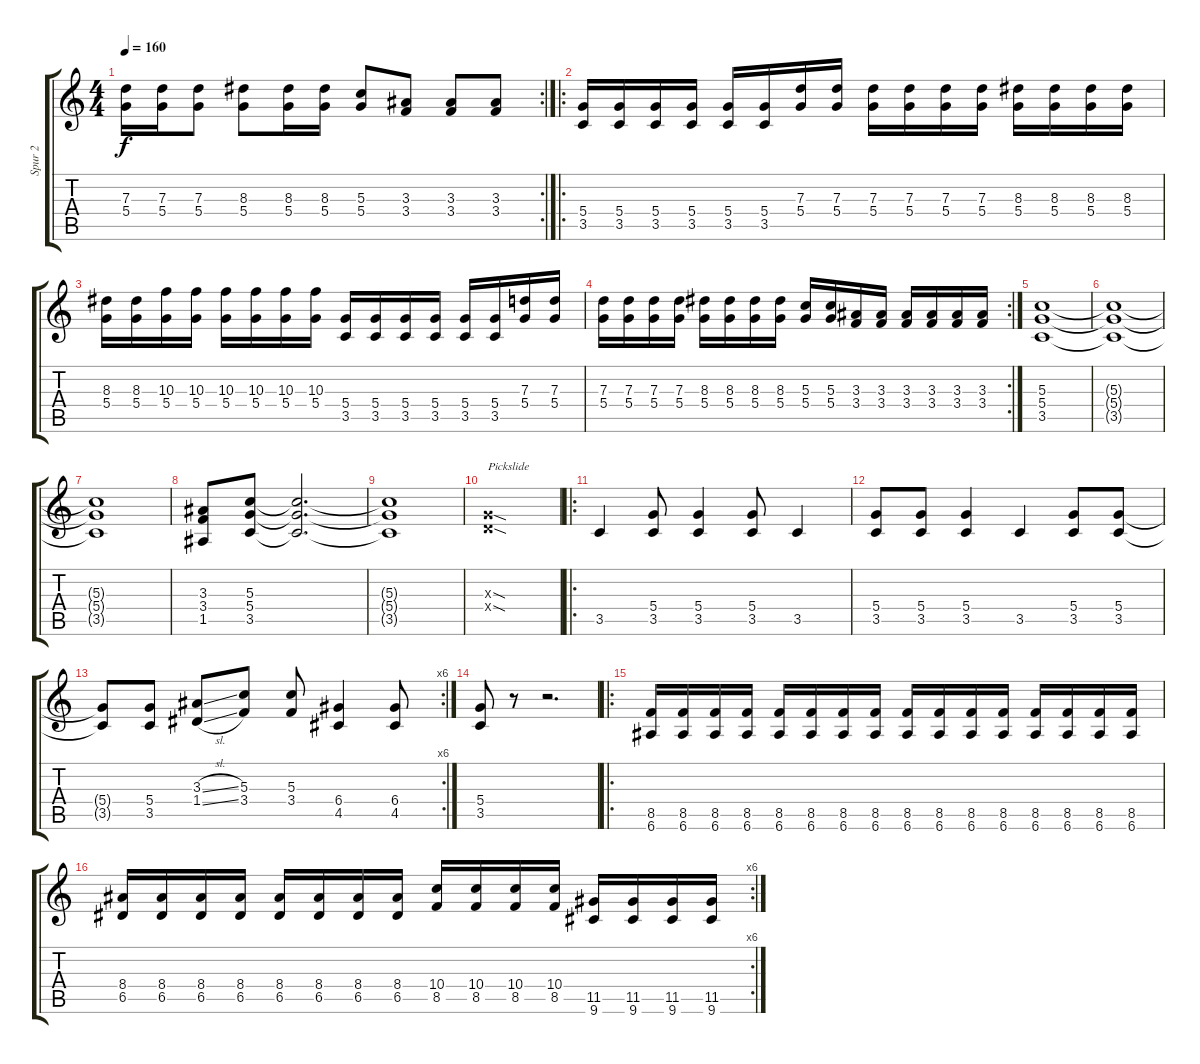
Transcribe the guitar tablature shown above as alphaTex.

\track ("Spur 2" "Spur 2") {instrument distortionguitar}
\staff {score tabs}
\tuning (E4 B3 G3 D3 A2 E2) {hide}
\rc 2
\ts (4 4)
\tempo 160
\clef g2
\ks c
(7.3 5.4).16{dy f} (7.3 5.4).16 (7.3 5.4).8 (8.3 5.4).8 (8.3 5.4).16 (8.3 5.4).16 (5.3 5.4).8 (3.3 3.4).8 (3.3 3.4).8 (3.3 3.4).8 |
\ro
(5.4 3.5).16 (5.4 3.5).16 (5.4 3.5).16 (5.4 3.5).16 (5.4 3.5).16 (5.4 3.5).16 (7.3 5.4).16 (7.3 5.4).16 (7.3 5.4).16 (7.3 5.4).16 (7.3 5.4).16 (7.3 5.4).16 (8.3 5.4).16 (8.3 5.4).16 (8.3 5.4).16 (8.3 5.4).16 |
(8.3 5.4).16 (8.3 5.4).16 (10.3 5.4).16 (10.3 5.4).16 (10.3 5.4).16 (10.3 5.4).16 (10.3 5.4).16 (10.3 5.4).16 (5.4 3.5).16 (5.4 3.5).16 (5.4 3.5).16 (5.4 3.5).16 (5.4 3.5).16 (5.4 3.5).16 (7.3 5.4).16 (7.3 5.4).16 |
\rc 2
(7.3 5.4).16 (7.3 5.4).16 (7.3 5.4).16 (7.3 5.4).16 (8.3 5.4).16 (8.3 5.4).16 (8.3 5.4).16 (8.3 5.4).16 (5.3 5.4).16 (5.3 5.4).16 (3.3 3.4).16 (3.3 3.4).16 (3.3 3.4).16 (3.3 3.4).16 (3.3 3.4).16 (3.3 3.4).16 |
(5.3 5.4 3.5).1 |
(5.3{t} 5.4{t} 3.5{t}).1 |
(5.3{t} 5.4{t} 3.5{t}).1 |
(3.3 3.4 1.5).8 (5.3 5.4 3.5).8 (5.3{t} 5.4{t} 3.5{t}).2{d} |
(5.3{t} 5.4{t} 3.5{t}).1 |
(0.3{sod x} 0.4{sod x}).1{txt "Pickslide"} |
\ro
3.5.4 (5.4 3.5).8 (5.4 3.5).4 (5.4 3.5).8 3.5.4 |
(5.4 3.5).8 (5.4 3.5).8 (5.4 3.5).4 3.5.4 (5.4 3.5).8 (5.4 3.5).8 |
\rc 6
(5.4{t} 3.5{t}).8 (5.4 3.5).8 (3.3{sl} 1.4{sl}).8 (5.3 3.4).8 (5.3 3.4).8 (6.4 4.5).4 (6.4 4.5).8 |
(5.4 3.5).8 r.8 r.2{d} |
\ro
(8.5 6.6).16 (8.5 6.6).16 (8.5 6.6).16 (8.5 6.6).16 (8.5 6.6).16 (8.5 6.6).16 (8.5 6.6).16 (8.5 6.6).16 (8.5 6.6).16 (8.5 6.6).16 (8.5 6.6).16 (8.5 6.6).16 (8.5 6.6).16 (8.5 6.6).16 (8.5 6.6).16 (8.5 6.6).16 |
\rc 6
(8.4 6.5).16 (8.4 6.5).16 (8.4 6.5).16 (8.4 6.5).16 (8.4 6.5).16 (8.4 6.5).16 (8.4 6.5).16 (8.4 6.5).16 (10.4 8.5).16 (10.4 8.5).16 (10.4 8.5).16 (10.4 8.5).16 (11.5 9.6).16 (11.5 9.6).16 (11.5 9.6).16 (11.5 9.6).16
